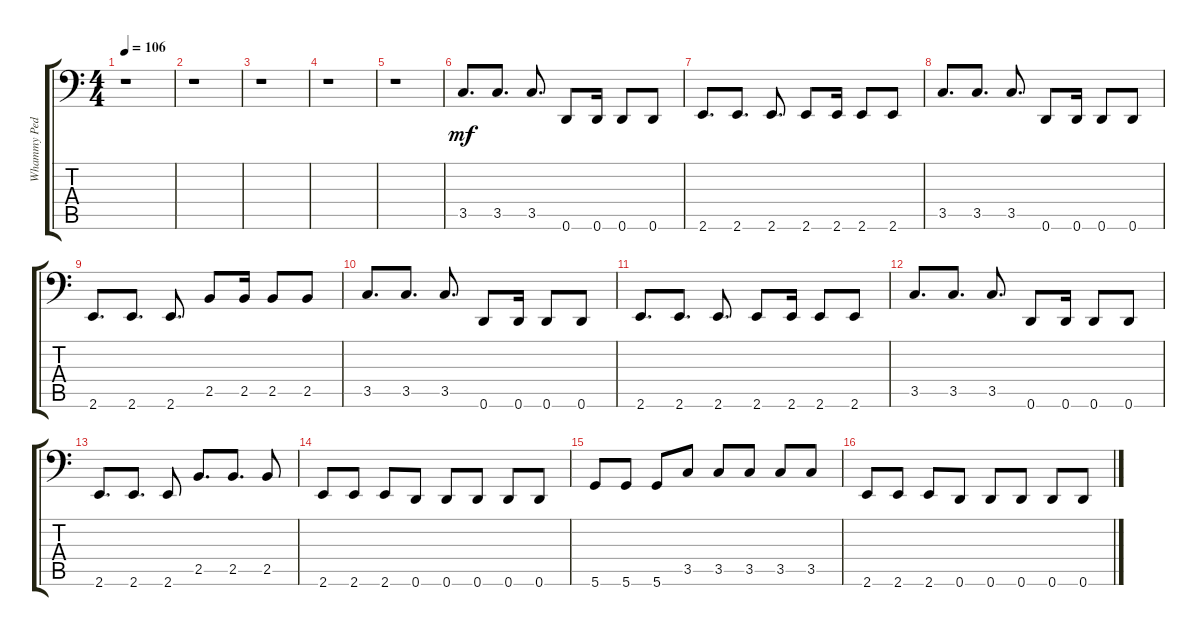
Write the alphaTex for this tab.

\track ("Whammy Pedal" "Whammy Ped") {instrument distortionguitar}
\staff {score tabs}
\tuning (D3 A2 G2 D2 A1 D1) {hide}
\ts (4 4)
\tempo 106
\clef f4
\ks c
r.1{dy mf} |
r.1 |
r.1 |
r.1 |
r.1 |
3.5.8{d} 3.5.8{d} 3.5.8{d} 0.6.8 0.6.16 0.6.8 0.6.8 |
2.6.8{d} 2.6.8{d} 2.6.8{d} 2.6.8 2.6.16 2.6.8 2.6.8 |
3.5.8{d} 3.5.8{d} 3.5.8{d} 0.6.8 0.6.16 0.6.8 0.6.8 |
2.6.8{d} 2.6.8{d} 2.6.8{d} 2.5.8 2.5.16 2.5.8 2.5.8 |
3.5.8{d} 3.5.8{d} 3.5.8{d} 0.6.8 0.6.16 0.6.8 0.6.8 |
2.6.8{d} 2.6.8{d} 2.6.8{d} 2.6.8 2.6.16 2.6.8 2.6.8 |
3.5.8{d} 3.5.8{d} 3.5.8{d} 0.6.8 0.6.16 0.6.8 0.6.8 |
2.6.8{d} 2.6.8{d} 2.6.8 2.5.8{d} 2.5.8{d} 2.5.8 |
2.6.8 2.6.8 2.6.8 0.6.8 0.6.8 0.6.8 0.6.8 0.6.8 |
5.6.8 5.6.8 5.6.8 3.5.8 3.5.8 3.5.8 3.5.8 3.5.8 |
2.6.8 2.6.8 2.6.8 0.6.8 0.6.8 0.6.8 0.6.8 0.6.8
